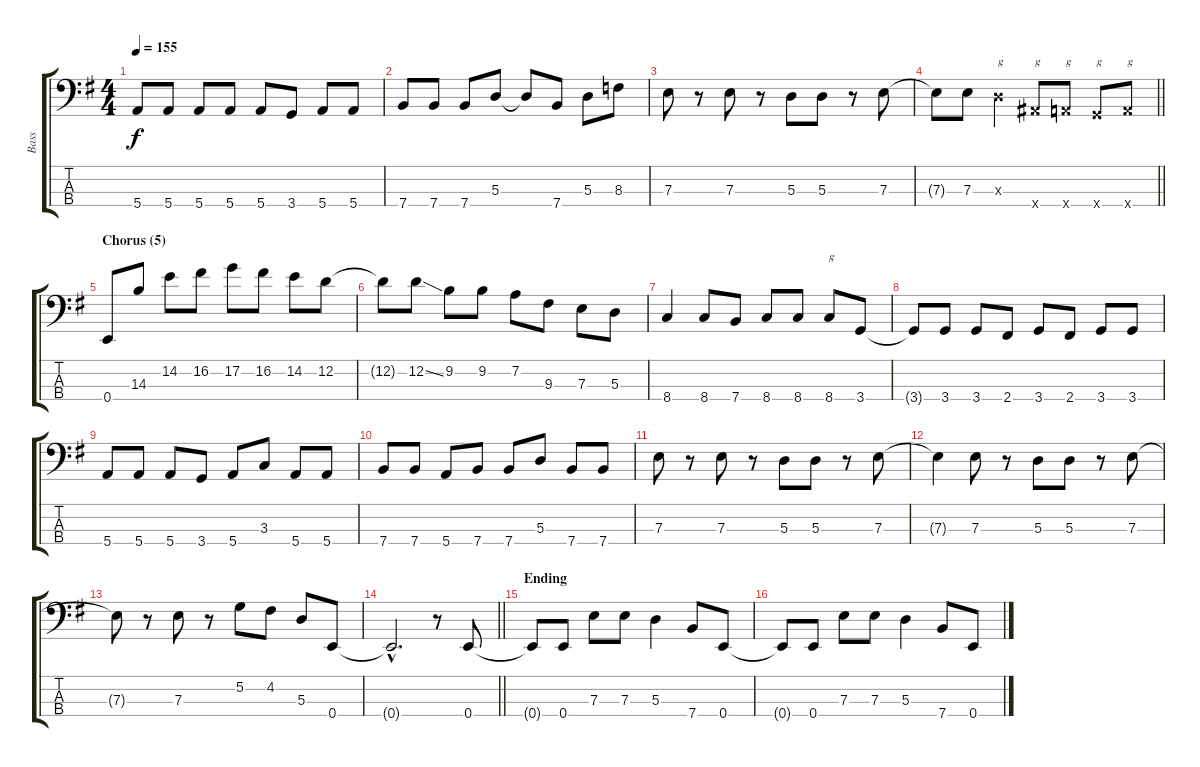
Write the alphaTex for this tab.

\track ("Bass" "Bass") {instrument electricbassfinger}
\staff {score tabs}
\tuning (G2 D2 A1 E1) {hide}
\ts (4 4)
\tempo 155
\clef f4
\ks eminor
5.4.8{dy f} 5.4.8 5.4.8 5.4.8 5.4.8 3.4.8 5.4.8 5.4.8 |
7.4.8 7.4.8 7.4.8 5.3.8 5.3{t}.8 7.4.8 5.3.8 8.3.8 |
7.3.8 r.8 7.3.8 r.8 5.3.8 5.3.8 r.8 7.3.8 |
\barLineRight lightlight
7.3{t}.8 7.3.8 5.3{x}.4{txt "g"} 6.4{x}.8{txt "g"} 5.4{x}.8{txt "g"} 3.4{x}.8{txt "g"} 5.4{x}.8{txt "g"} |
\section ("" "Chorus (5)")
0.4.8 14.3.8 14.2.8 16.2.8 17.2.8 16.2.8 14.2.8 12.2.8 |
12.2{t}.8 12.2{ss}.8 9.2.8 9.2.8 7.2.8 9.3.8 7.3.8 5.3.8 |
8.4.4 8.4.8 7.4.8 8.4.8 8.4.8 8.4.8{txt "g"} 3.4.8 |
3.4{t}.8 3.4.8 3.4.8 2.4.8 3.4.8 2.4.8 3.4.8 3.4.8 |
5.4.8 5.4.8 5.4.8 3.4.8 5.4.8 3.3.8 5.4.8 5.4.8 |
7.4.8 7.4.8 5.4.8 7.4.8 7.4.8 5.3.8 7.4.8 7.4.8 |
7.3.8 r.8 7.3.8 r.8 5.3.8 5.3.8 r.8 7.3.8 |
7.3{t}.4 7.3.8 r.8 5.3.8 5.3.8 r.8 7.3.8 |
7.3{t}.8 r.8 7.3.8 r.8 5.2.8 4.2.8 5.3.8 0.4.8 |
\barLineRight lightlight
0.4{hac t}.2{d} r.8 0.4.8 |
\section ("" "Ending")
0.4{t}.8 0.4.8 7.3.8 7.3.8 5.3.4 7.4.8 0.4.8 |
0.4{t}.8 0.4.8 7.3.8 7.3.8 5.3.4 7.4.8 0.4.8
